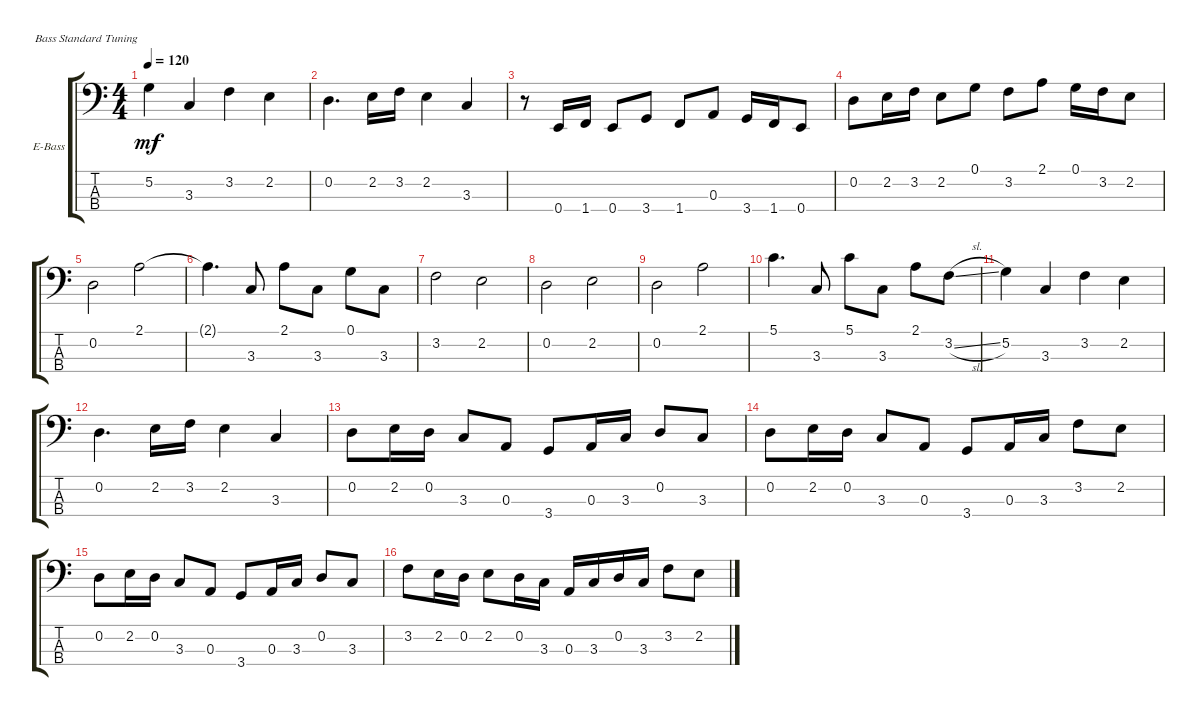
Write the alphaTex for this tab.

\defaultSystemsLayout 4
\bracketExtendMode groupsimilarinstruments
\firstSystemTrackNameOrientation horizontal
\otherSystemsTrackNameOrientation horizontal
\track ("Electric Bass" "E-Bass") {instrument electricbassfinger}
\staff {score tabs}
\tuning (G2 D2 A1 E1)
\ts (4 4)
\tempo 120
\clef f4
\ks c
5.2.4{dy mf} 3.3.4 3.2.4 2.2.4 |
0.2.4{d} 2.2.16 3.2.16 2.2.4 3.3.4 |
r.8 0.4.16 1.4.16 0.4.8 3.4.8 1.4.8 0.3.8 3.4.16 1.4.16 0.4.8 |
0.2.8 2.2.16 3.2.16 2.2.8 0.1.8 3.2.8 2.1.8 0.1.16 3.2.16 2.2.8 |
0.2.2 2.1.2 |
2.1{t}.4{d} 3.3.8 2.1.8 3.3.8 0.1.8 3.3.8 |
3.2.2 2.2.2 |
0.2.2 2.2.2 |
0.2.2 2.1.2 |
5.1.4{d} 3.3.8 5.1.8 3.3.8 2.1.8 3.2{sl}.8 |
5.2.4 3.3.4 3.2.4 2.2.4 |
0.2.4{d} 2.2.16 3.2.16 2.2.4 3.3.4 |
0.2.8 2.2.16 0.2.16 3.3.8 0.3.8 3.4.8 0.3.16 3.3.16 0.2.8 3.3.8 |
0.2.8 2.2.16 0.2.16 3.3.8 0.3.8 3.4.8 0.3.16 3.3.16 3.2.8 2.2.8 |
0.2.8 2.2.16 0.2.16 3.3.8 0.3.8 3.4.8 0.3.16 3.3.16 0.2.8 3.3.8 |
3.2.8 2.2.16 0.2.16 2.2.8 0.2.16 3.3.16 0.3.16 3.3.16 0.2.16 3.3.16 3.2.8 2.2.8
